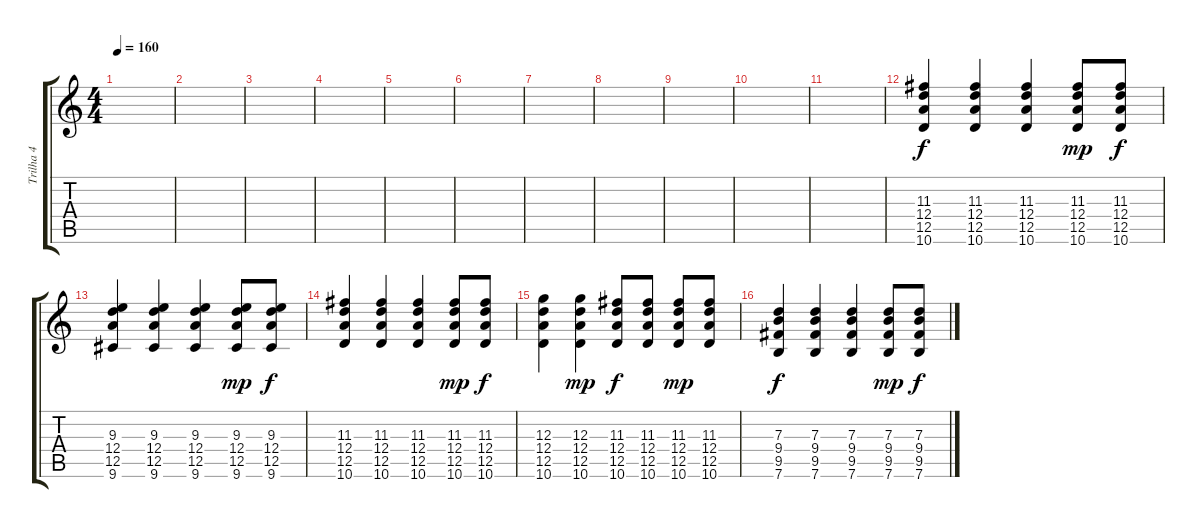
\track ("Trilha 4" "Trilha 4") {instrument overdrivenguitar}
\staff {score tabs}
\tuning (E4 B3 G3 D3 A2 E2) {hide}
\ts (4 4)
\tempo 160
\clef g2
\ks c
|
|
|
|
|
|
|
|
|
|
|
(11.3 12.4 12.5 10.6).4 (11.3 12.4 12.5 10.6).4 (11.3 12.4 12.5 10.6).4 (11.3 12.4 12.5 10.6).8{dy mp} (11.3 12.4 12.5 10.6).8{dy f} |
(9.3 12.4 12.5 9.6).4 (9.3 12.4 12.5 9.6).4 (9.3 12.4 12.5 9.6).4 (9.3 12.4 12.5 9.6).8{dy mp} (9.3 12.4 12.5 9.6).8{dy f} |
(11.3 12.4 12.5 10.6).4 (11.3 12.4 12.5 10.6).4 (11.3 12.4 12.5 10.6).4 (11.3 12.4 12.5 10.6).8{dy mp} (11.3 12.4 12.5 10.6).8{dy f} |
(12.3 12.4 12.5 10.6).4 (12.3 12.4 12.5 10.6).4{dy mp} (11.3 12.4 12.5 10.6).8{dy f} (11.3 12.4 12.5 10.6).8 (11.3 12.4 12.5 10.6).8{dy mp} (11.3 12.4 12.5 10.6).8 |
(7.3 9.4 9.5 7.6).4{dy f} (7.3 9.4 9.5 7.6).4 (7.3 9.4 9.5 7.6).4 (7.3 9.4 9.5 7.6).8{dy mp} (7.3 9.4 9.5 7.6).8{dy f}
